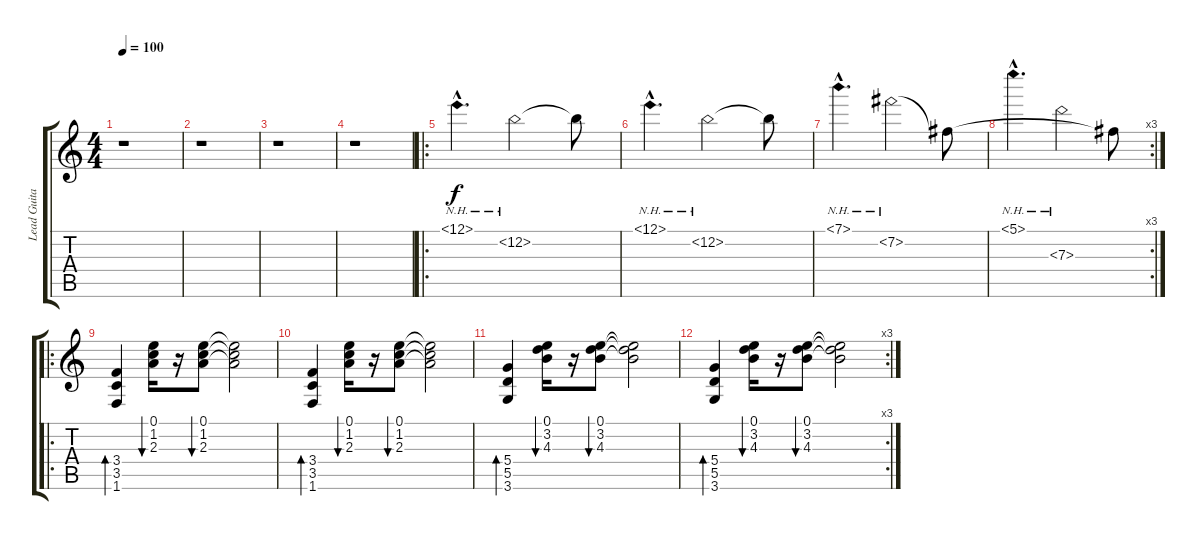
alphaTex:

\track ("Lead Guitar" "Lead Guita") {instrument acousticguitarsteel}
\staff {score tabs}
\tuning (E4 B3 G3 D3 A2 E2) {hide}
\ts (4 4)
\tempo 100
\clef g2
\ks c
r.1{dy f instrument acousticguitarsteel} |
r.1 |
r.1 |
r.1 |
\ro
12.1{nh hac}.4{d} 12.2{nh}.2 12.2{t}.8 |
12.1{nh hac}.4{d} 12.2{nh}.2 12.2{t}.8 |
7.1{nh hac}.4{d} 7.2{nh}.2 7.2{t}.8 |
\rc 3
5.1{nh hac}.4{d} 7.3{nh}.2 7.2{t}.8 |
\ro
(3.4 3.5 1.6).4{bd 480} (0.1 1.2 2.3).16{bu 480} r.16 (0.1 1.2 2.3).8{bu 480} (0.1{t} 1.2{t} 2.3{t}).2 |
(3.4 3.5 1.6).4{bd 480} (0.1 1.2 2.3).16{bu 480} r.16 (0.1 1.2 2.3).8{bu 480} (0.1{t} 1.2{t} 2.3{t}).2 |
(5.4 5.5 3.6).4{bd 480} (0.1 3.2 4.3).16{bu 480} r.16 (0.1 3.2 4.3).8{bu 480} (0.1{t} 3.2{t} 4.3{t}).2 |
\rc 3
(5.4 5.5 3.6).4{bd 480} (0.1 3.2 4.3).16{bu 480} r.16 (0.1 3.2 4.3).8{bu 480} (0.1{t} 3.2{t} 4.3{t}).2
